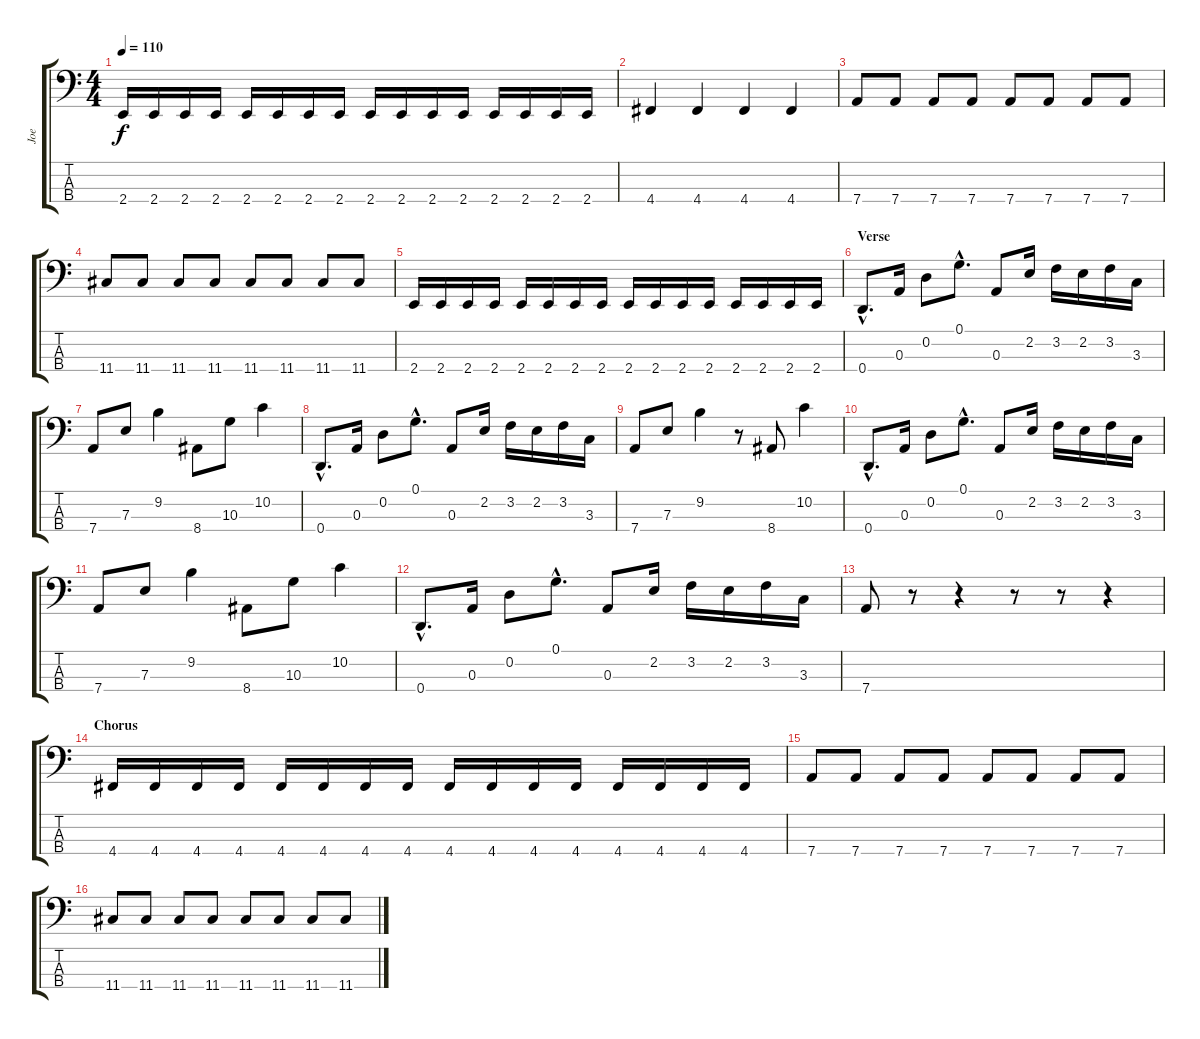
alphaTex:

\track ("Joe" "Joe") {instrument electricbasspick}
\staff {score tabs}
\tuning (G2 D2 A1 D1) {hide}
\ts (4 4)
\tempo 110
\clef f4
\ks c
2.4.16{dy f} 2.4.16 2.4.16 2.4.16 2.4.16 2.4.16 2.4.16 2.4.16 2.4.16 2.4.16 2.4.16 2.4.16 2.4.16 2.4.16 2.4.16 2.4.16 |
4.4.4 4.4.4 4.4.4 4.4.4 |
7.4.8 7.4.8 7.4.8 7.4.8 7.4.8 7.4.8 7.4.8 7.4.8 |
11.4.8 11.4.8 11.4.8 11.4.8 11.4.8 11.4.8 11.4.8 11.4.8 |
2.4.16 2.4.16 2.4.16 2.4.16 2.4.16 2.4.16 2.4.16 2.4.16 2.4.16 2.4.16 2.4.16 2.4.16 2.4.16 2.4.16 2.4.16 2.4.16 |
\section ("" "Verse")
0.4{hac}.8{d} 0.3.16 0.2.8 0.1{hac}.8{d} 0.3.8 2.2.16 3.2.16 2.2.16 3.2.16 3.3.16 |
7.4.8 7.3.8 9.2.4 8.4.8 10.3.8 10.2.4 |
0.4{hac}.8{d} 0.3.16 0.2.8 0.1{hac}.8{d} 0.3.8 2.2.16 3.2.16 2.2.16 3.2.16 3.3.16 |
7.4.8 7.3.8 9.2.4 r.8 8.4.8 10.2.4 |
0.4{hac}.8{d} 0.3.16 0.2.8 0.1{hac}.8{d} 0.3.8 2.2.16 3.2.16 2.2.16 3.2.16 3.3.16 |
7.4.8 7.3.8 9.2.4 8.4.8 10.3.8 10.2.4 |
0.4{hac}.8{d} 0.3.16 0.2.8 0.1{hac}.8{d} 0.3.8 2.2.16 3.2.16 2.2.16 3.2.16 3.3.16 |
7.4.8 r.8 r.4 r.8 r.8 r.4 |
\section ("" "Chorus")
4.4.16 4.4.16 4.4.16 4.4.16 4.4.16 4.4.16 4.4.16 4.4.16 4.4.16 4.4.16 4.4.16 4.4.16 4.4.16 4.4.16 4.4.16 4.4.16 |
7.4.8 7.4.8 7.4.8 7.4.8 7.4.8 7.4.8 7.4.8 7.4.8 |
11.4.8 11.4.8 11.4.8 11.4.8 11.4.8 11.4.8 11.4.8 11.4.8
